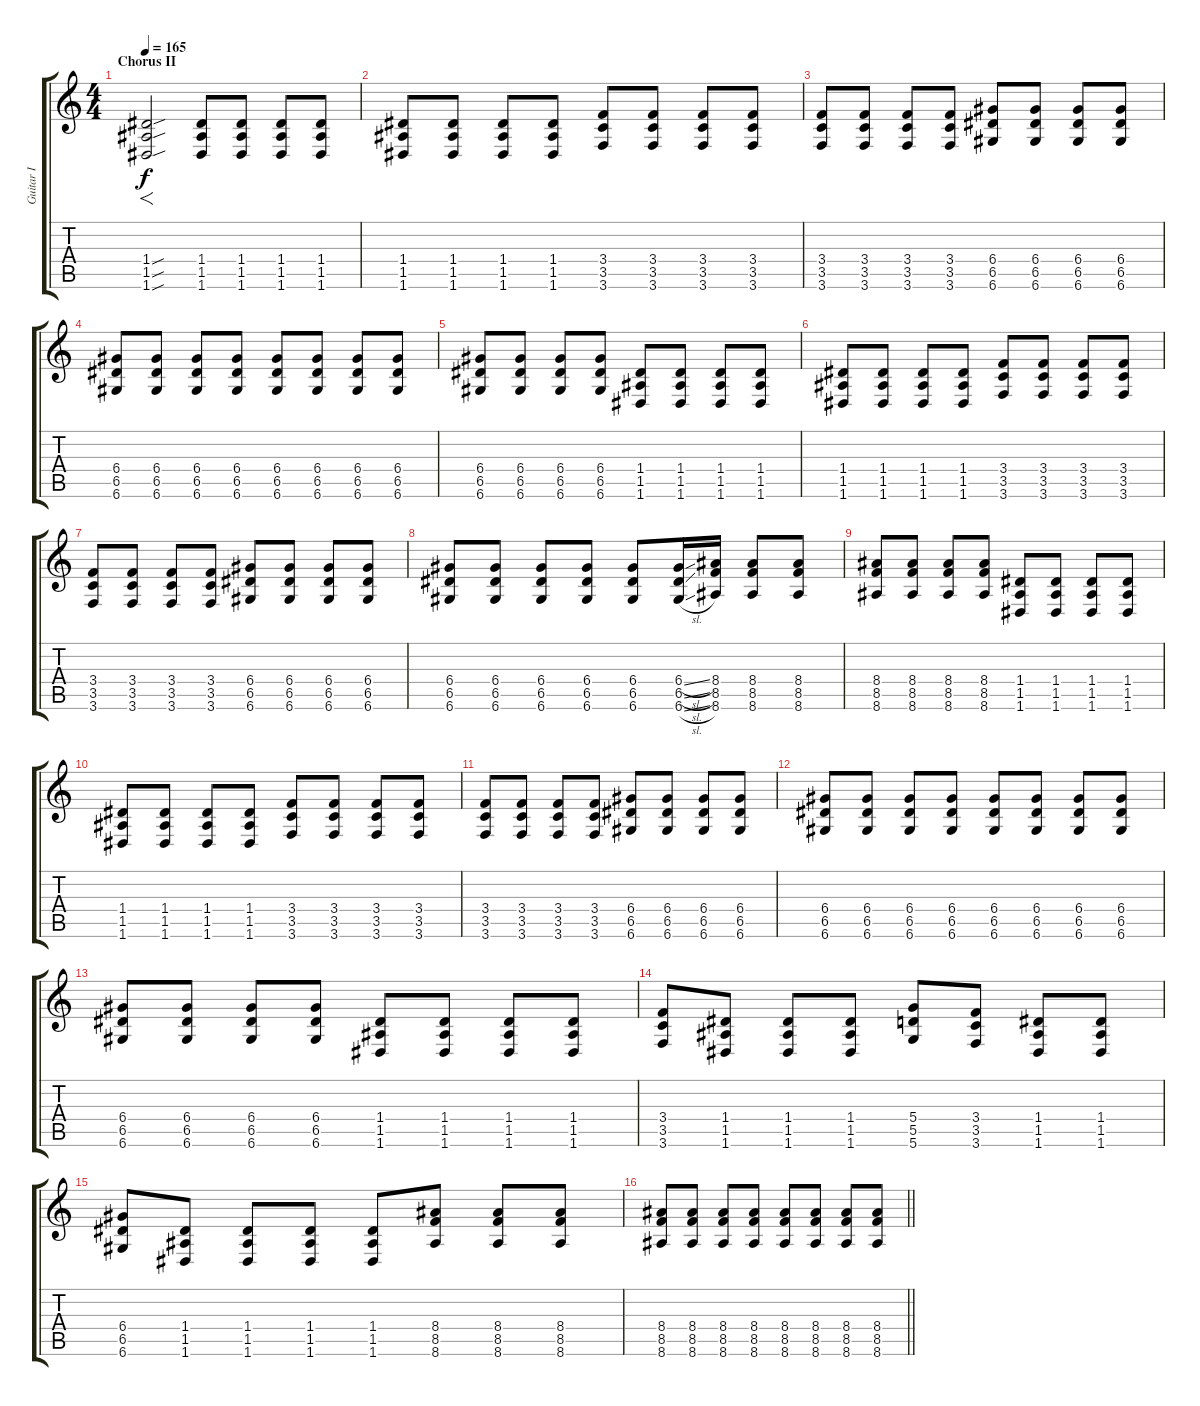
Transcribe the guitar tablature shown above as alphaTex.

\track ("Guitar I" "Guitar I") {instrument distortionguitar}
\staff {score tabs}
\tuning (E4 B3 G3 D3 A2 D2) {hide}
\ts (4 4)
\section ("" "Chorus II")
\tempo 165
\clef g2
\ks c
(1.4{sou} 1.5{sou} 1.6{sou}).2{f dy f} (1.4 1.5 1.6).8 (1.4 1.5 1.6).8 (1.4 1.5 1.6).8 (1.4 1.5 1.6).8 |
(1.4 1.5 1.6).8 (1.4 1.5 1.6).8 (1.4 1.5 1.6).8 (1.4 1.5 1.6).8 (3.4 3.5 3.6).8 (3.4 3.5 3.6).8 (3.4 3.5 3.6).8 (3.4 3.5 3.6).8 |
(3.4 3.5 3.6).8 (3.4 3.5 3.6).8 (3.4 3.5 3.6).8 (3.4 3.5 3.6).8 (6.4 6.5 6.6).8 (6.4 6.5 6.6).8 (6.4 6.5 6.6).8 (6.4 6.5 6.6).8 |
(6.4 6.5 6.6).8 (6.4 6.5 6.6).8 (6.4 6.5 6.6).8 (6.4 6.5 6.6).8 (6.4 6.5 6.6).8 (6.4 6.5 6.6).8 (6.4 6.5 6.6).8 (6.4 6.5 6.6).8 |
(6.4 6.5 6.6).8 (6.4 6.5 6.6).8 (6.4 6.5 6.6).8 (6.4 6.5 6.6).8 (1.4 1.5 1.6).8 (1.4 1.5 1.6).8 (1.4 1.5 1.6).8 (1.4 1.5 1.6).8 |
(1.4 1.5 1.6).8 (1.4 1.5 1.6).8 (1.4 1.5 1.6).8 (1.4 1.5 1.6).8 (3.4 3.5 3.6).8 (3.4 3.5 3.6).8 (3.4 3.5 3.6).8 (3.4 3.5 3.6).8 |
(3.4 3.5 3.6).8 (3.4 3.5 3.6).8 (3.4 3.5 3.6).8 (3.4 3.5 3.6).8 (6.4 6.5 6.6).8 (6.4 6.5 6.6).8 (6.4 6.5 6.6).8 (6.4 6.5 6.6).8 |
(6.4 6.5 6.6).8 (6.4 6.5 6.6).8 (6.4 6.5 6.6).8 (6.4 6.5 6.6).8 (6.4 6.5 6.6).8 (6.4{sl} 6.5{sl} 6.6{sl}).16 (8.4 8.5 8.6).16 (8.4 8.5 8.6).8 (8.4 8.5 8.6).8 |
(8.4 8.5 8.6).8 (8.4 8.5 8.6).8 (8.4 8.5 8.6).8 (8.4 8.5 8.6).8 (1.4 1.5 1.6).8 (1.4 1.5 1.6).8 (1.4 1.5 1.6).8 (1.4 1.5 1.6).8 |
(1.4 1.5 1.6).8 (1.4 1.5 1.6).8 (1.4 1.5 1.6).8 (1.4 1.5 1.6).8 (3.4 3.5 3.6).8 (3.4 3.5 3.6).8 (3.4 3.5 3.6).8 (3.4 3.5 3.6).8 |
(3.4 3.5 3.6).8 (3.4 3.5 3.6).8 (3.4 3.5 3.6).8 (3.4 3.5 3.6).8 (6.4 6.5 6.6).8 (6.4 6.5 6.6).8 (6.4 6.5 6.6).8 (6.4 6.5 6.6).8 |
(6.4 6.5 6.6).8 (6.4 6.5 6.6).8 (6.4 6.5 6.6).8 (6.4 6.5 6.6).8 (6.4 6.5 6.6).8 (6.4 6.5 6.6).8 (6.4 6.5 6.6).8 (6.4 6.5 6.6).8 |
(6.4 6.5 6.6).8 (6.4 6.5 6.6).8 (6.4 6.5 6.6).8 (6.4 6.5 6.6).8 (1.4 1.5 1.6).8 (1.4 1.5 1.6).8 (1.4 1.5 1.6).8 (1.4 1.5 1.6).8 |
(3.4 3.5 3.6).8 (1.4 1.5 1.6).8 (1.4 1.5 1.6).8 (1.4 1.5 1.6).8 (5.4 5.5 5.6).8 (3.4 3.5 3.6).8 (1.4 1.5 1.6).8 (1.4 1.5 1.6).8 |
(6.4 6.5 6.6).8 (1.4 1.5 1.6).8 (1.4 1.5 1.6).8 (1.4 1.5 1.6).8 (1.4 1.5 1.6).8 (8.4 8.5 8.6).8 (8.4 8.5 8.6).8 (8.4 8.5 8.6).8 |
\barLineRight lightlight
(8.4 8.5 8.6).8 (8.4 8.5 8.6).8 (8.4 8.5 8.6).8 (8.4 8.5 8.6).8 (8.4 8.5 8.6).8 (8.4 8.5 8.6).8 (8.4 8.5 8.6).8 (8.4 8.5 8.6).8
